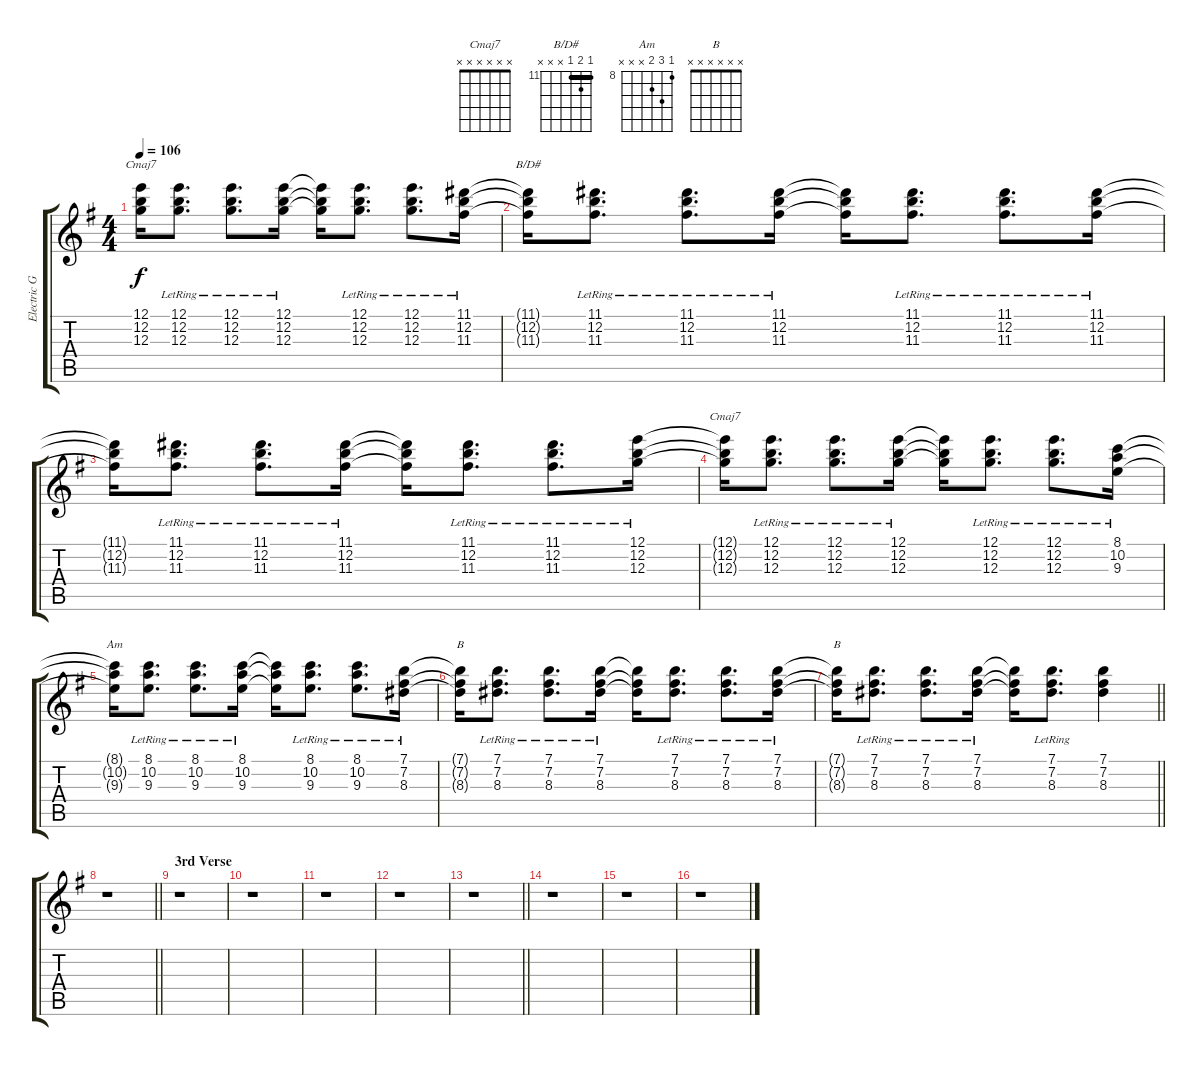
\track ("Electric Guitar, light overdrive" "Electric G") {instrument electricguitarjazz}
\staff {score tabs}
\tuning (E4 B3 G3 D3 A2 E2) {hide}
\chord ("Cmaj7" 12 12 12 x x x) {firstfret 12 barre 12}
\chord ("B/D#" 11 12 11 x x x) {firstfret 11 barre 11}
\chord ("Cmaj7" x x x x x x)
\chord ("Am" 8 10 9 x x x) {firstfret 8}
\chord ("B" 7 7 8 x x x) {firstfret 7 barre 7}
\chord ("B" x x x x x x)
\ts (4 4)
\tempo 106
\clef g2
\ks eminor
(12.1{t} 12.2{t} 12.3{t}).16{ch "Cmaj7" dy f} (12.1 12.2{lr} 12.3{lr}).8{d} (12.1{lr} 12.2{lr} 12.3{lr}).8{d} (12.1 12.2{lr} 12.3{lr}).16 (12.1{t} 12.2{t} 12.3{t}).16 (12.1 12.2{lr} 12.3{lr}).8{d} (12.1{lr} 12.2{lr} 12.3{lr}).8{d} (11.1 12.2{lr} 11.3{lr}).16 |
(11.1{t} 12.2{t} 11.3{t}).16{ch "B/D#"} (11.1 12.2{lr} 11.3{lr}).8{d} (11.1{lr} 12.2{lr} 11.3{lr}).8{d} (11.1 12.2{lr} 11.3{lr}).16 (11.1{t} 12.2{t} 11.3{t}).16 (11.1 12.2{lr} 11.3{lr}).8{d} (11.1{lr} 12.2{lr} 11.3{lr}).8{d} (11.1 12.2{lr} 11.3{lr}).16 |
(11.1{t} 12.2{t} 11.3{t}).16 (11.1 12.2{lr} 11.3{lr}).8{d} (11.1{lr} 12.2{lr} 11.3{lr}).8{d} (11.1 12.2{lr} 11.3{lr}).16 (11.1{t} 12.2{t} 11.3{t}).16 (11.1 12.2{lr} 11.3{lr}).8{d} (11.1{lr} 12.2{lr} 11.3{lr}).8{d} (12.1 12.2{lr} 12.3{lr}).16 |
(12.1{t} 12.2{t} 12.3{t}).16{ch "Cmaj7"} (12.1 12.2{lr} 12.3{lr}).8{d} (12.1{lr} 12.2{lr} 12.3{lr}).8{d} (12.1 12.2{lr} 12.3{lr}).16 (12.1{t} 12.2{t} 12.3{t}).16 (12.1 12.2{lr} 12.3{lr}).8{d} (12.1{lr} 12.2{lr} 12.3{lr}).8{d} (8.1 10.2{lr} 9.3{lr}).16 |
(8.1{t} 10.2{t} 9.3{t}).16{ch "Am"} (8.1 10.2{lr} 9.3{lr}).8{d} (8.1{lr} 10.2{lr} 9.3{lr}).8{d} (8.1 10.2{lr} 9.3{lr}).16 (8.1{t} 10.2{t} 9.3{t}).16 (8.1 10.2{lr} 9.3{lr}).8{d} (8.1{lr} 10.2{lr} 9.3{lr}).8{d} (7.1 7.2{lr} 8.3{lr}).16 |
(7.1{t} 7.2{t} 8.3{t}).16{ch "B"} (7.1 7.2{lr} 8.3{lr}).8{d} (7.1{lr} 7.2{lr} 8.3{lr}).8{d} (7.1 7.2{lr} 8.3{lr}).16 (7.1{t} 7.2{t} 8.3{t}).16 (7.1 7.2{lr} 8.3{lr}).8{d} (7.1{lr} 7.2{lr} 8.3{lr}).8{d} (7.1 7.2{lr} 8.3{lr}).16 |
\barLineRight lightlight
(7.1{t} 7.2{t} 8.3{t}).16{ch "B"} (7.1 7.2{lr} 8.3{lr}).8{d} (7.1{lr} 7.2{lr} 8.3{lr}).8{d} (7.1 7.2{lr} 8.3{lr}).16 (7.1{t} 7.2{t} 8.3{t}).16 (7.1 7.2{lr} 8.3{lr}).8{d} (7.1 7.2 8.3).4 |
\barLineRight lightlight
r.1 |
\section ("" "3rd Verse")
r.1 |
r.1 |
r.1 |
r.1 |
\barLineRight lightlight
r.1 |
r.1 |
r.1 |
r.1
